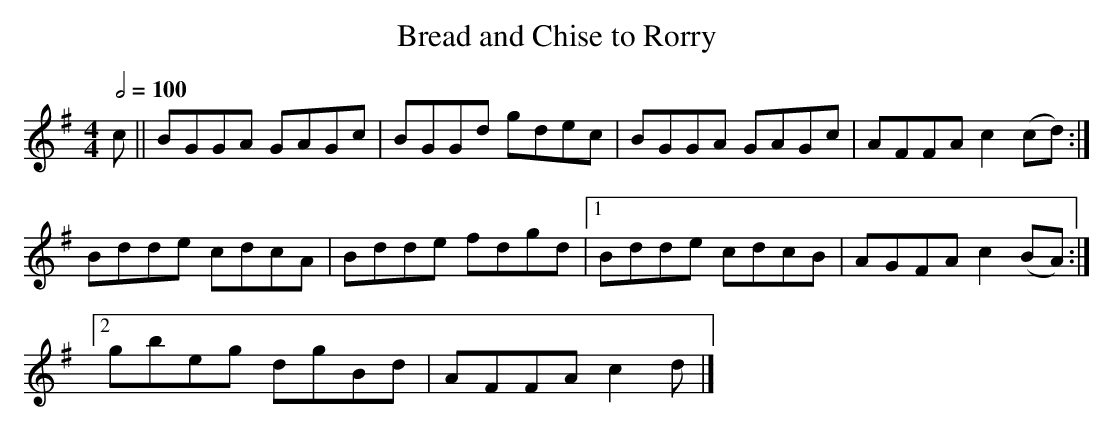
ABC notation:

X:1
T:Bread and Chise to Rorry
M:4/4
L:1/8
Q:1/2=100
K:G
c||\
BGGA GAGc|BGGd gdec|   BGGA GAGc|AFFA c2(cd):|
Bdde cdcA|Bdde fdgd|[1 Bdde cdcB|AGFA c2(BA):|
                    [2 gbeg dgBd|AFFA c2 d  |]
